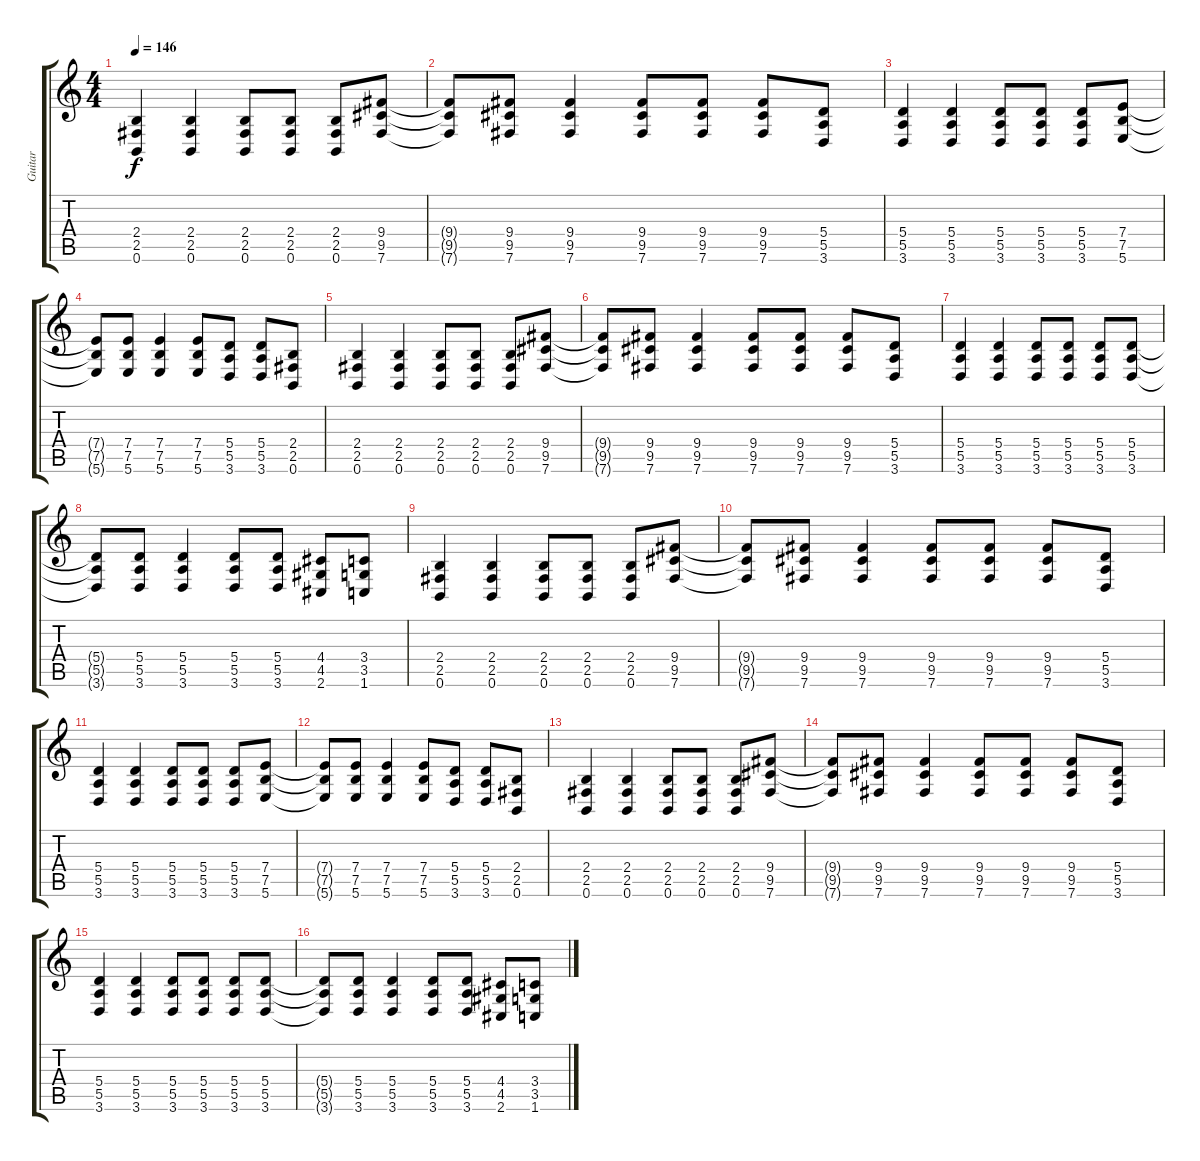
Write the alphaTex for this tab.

\track ("Guitar" "Guitar") {instrument distortionguitar}
\staff {score tabs}
\tuning (B3 Gb3 D3 A2 E2 B1) {hide}
\ts (4 4)
\tempo 146
\clef g2
\ks c
(2.4 2.5 0.6).4{dy f} (2.4 2.5 0.6).4 (2.4 2.5 0.6).8 (2.4 2.5 0.6).8 (2.4 2.5 0.6).8 (9.4 9.5 7.6).8 |
(9.4{t} 9.5{t} 7.6{t}).8 (9.4 9.5 7.6).8 (9.4 9.5 7.6).4 (9.4 9.5 7.6).8 (9.4 9.5 7.6).8 (9.4 9.5 7.6).8 (5.4 5.5 3.6).8 |
(5.4 5.5 3.6).4 (5.4 5.5 3.6).4 (5.4 5.5 3.6).8 (5.4 5.5 3.6).8 (5.4 5.5 3.6).8 (7.4 7.5 5.6).8 |
(7.4{t} 7.5{t} 5.6{t}).8 (7.4 7.5 5.6).8 (7.4 7.5 5.6).4 (7.4 7.5 5.6).8 (5.4 5.5 3.6).8 (5.4 5.5 3.6).8 (2.4 2.5 0.6).8 |
(2.4 2.5 0.6).4 (2.4 2.5 0.6).4 (2.4 2.5 0.6).8 (2.4 2.5 0.6).8 (2.4 2.5 0.6).8 (9.4 9.5 7.6).8 |
(9.4{t} 9.5{t} 7.6{t}).8 (9.4 9.5 7.6).8 (9.4 9.5 7.6).4 (9.4 9.5 7.6).8 (9.4 9.5 7.6).8 (9.4 9.5 7.6).8 (5.4 5.5 3.6).8 |
(5.4 5.5 3.6).4 (5.4 5.5 3.6).4 (5.4 5.5 3.6).8 (5.4 5.5 3.6).8 (5.4 5.5 3.6).8 (5.4 5.5 3.6).8 |
(5.4{t} 5.5{t} 3.6{t}).8 (5.4 5.5 3.6).8 (5.4 5.5 3.6).4 (5.4 5.5 3.6).8 (5.4 5.5 3.6).8 (4.4 4.5 2.6).8 (3.4 3.5 1.6).8 |
(2.4 2.5 0.6).4 (2.4 2.5 0.6).4 (2.4 2.5 0.6).8 (2.4 2.5 0.6).8 (2.4 2.5 0.6).8 (9.4 9.5 7.6).8 |
(9.4{t} 9.5{t} 7.6{t}).8 (9.4 9.5 7.6).8 (9.4 9.5 7.6).4 (9.4 9.5 7.6).8 (9.4 9.5 7.6).8 (9.4 9.5 7.6).8 (5.4 5.5 3.6).8 |
(5.4 5.5 3.6).4 (5.4 5.5 3.6).4 (5.4 5.5 3.6).8 (5.4 5.5 3.6).8 (5.4 5.5 3.6).8 (7.4 7.5 5.6).8 |
(7.4{t} 7.5{t} 5.6{t}).8 (7.4 7.5 5.6).8 (7.4 7.5 5.6).4 (7.4 7.5 5.6).8 (5.4 5.5 3.6).8 (5.4 5.5 3.6).8 (2.4 2.5 0.6).8 |
(2.4 2.5 0.6).4 (2.4 2.5 0.6).4 (2.4 2.5 0.6).8 (2.4 2.5 0.6).8 (2.4 2.5 0.6).8 (9.4 9.5 7.6).8 |
(9.4{t} 9.5{t} 7.6{t}).8 (9.4 9.5 7.6).8 (9.4 9.5 7.6).4 (9.4 9.5 7.6).8 (9.4 9.5 7.6).8 (9.4 9.5 7.6).8 (5.4 5.5 3.6).8 |
(5.4 5.5 3.6).4 (5.4 5.5 3.6).4 (5.4 5.5 3.6).8 (5.4 5.5 3.6).8 (5.4 5.5 3.6).8 (5.4 5.5 3.6).8 |
(5.4{t} 5.5{t} 3.6{t}).8 (5.4 5.5 3.6).8 (5.4 5.5 3.6).4 (5.4 5.5 3.6).8 (5.4 5.5 3.6).8 (4.4 4.5 2.6).8 (3.4 3.5 1.6).8
